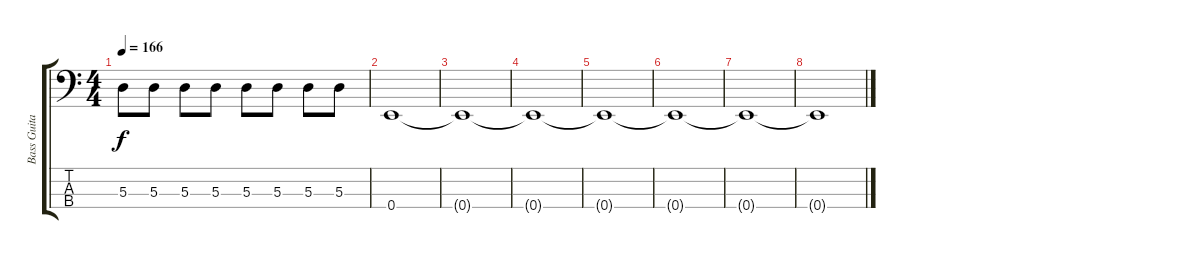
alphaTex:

\track ("Bass Guitar" "Bass Guita") {instrument electricbassfinger}
\staff {score tabs}
\tuning (G2 D2 A1 E1) {hide}
\ts (4 4)
\tempo 166
\clef f4
\ks c
5.3.8{dy f} 5.3.8 5.3.8 5.3.8 5.3.8 5.3.8 5.3.8 5.3.8 |
0.4.1 |
0.4{t}.1 |
0.4{t}.1 |
0.4{t}.1 |
0.4{t}.1 |
0.4{t}.1 |
0.4{t}.1
